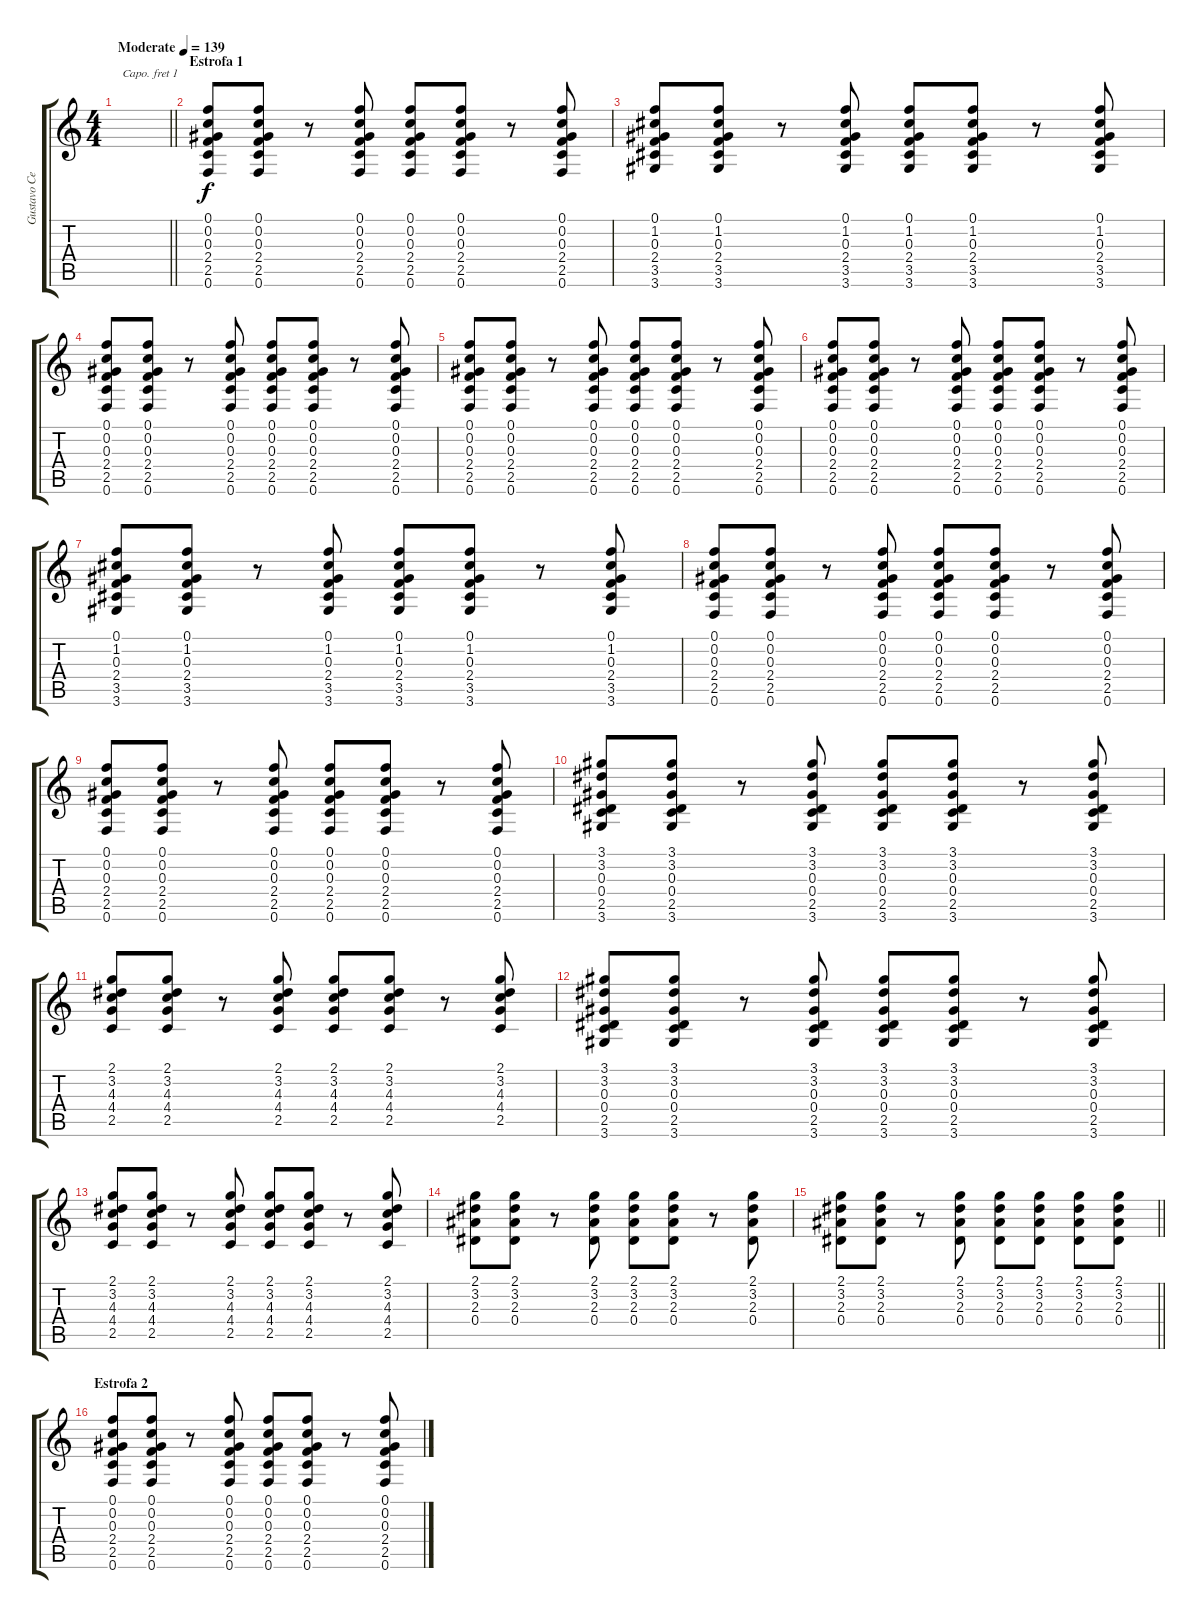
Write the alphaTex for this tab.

\track ("Gustavo Cerati (Gtr Ritmica)" "Gustavo Ce") {instrument electricguitarclean}
\staff {score tabs}
\capo 1
\tuning (E4 B3 G3 D3 A2 E2) {hide}
\ts (4 4)
\tempo (139 "Moderate")
\clef g2
\barLineRight lightlight
\ks c
|
\section ("" "Estrofa 1")
(0.1 0.2 0.3 2.4 2.5 0.6).8 (0.1 0.2 0.3 2.4 2.5 0.6).8 r.8 (0.1 0.2 0.3 2.4 2.5 0.6).8 (0.1 0.2 0.3 2.4 2.5 0.6).8 (0.1 0.2 0.3 2.4 2.5 0.6).8 r.8 (0.1 0.2 0.3 2.4 2.5 0.6).8 |
(0.1 1.2 0.3 2.4 3.5 3.6).8 (0.1 1.2 0.3 2.4 3.5 3.6).8 r.8 (0.1 1.2 0.3 2.4 3.5 3.6).8 (0.1 1.2 0.3 2.4 3.5 3.6).8 (0.1 1.2 0.3 2.4 3.5 3.6).8 r.8 (0.1 1.2 0.3 2.4 3.5 3.6).8 |
(0.1 0.2 0.3 2.4 2.5 0.6).8 (0.1 0.2 0.3 2.4 2.5 0.6).8 r.8 (0.1 0.2 0.3 2.4 2.5 0.6).8 (0.1 0.2 0.3 2.4 2.5 0.6).8 (0.1 0.2 0.3 2.4 2.5 0.6).8 r.8 (0.1 0.2 0.3 2.4 2.5 0.6).8 |
(0.1 0.2 0.3 2.4 2.5 0.6).8 (0.1 0.2 0.3 2.4 2.5 0.6).8 r.8 (0.1 0.2 0.3 2.4 2.5 0.6).8 (0.1 0.2 0.3 2.4 2.5 0.6).8 (0.1 0.2 0.3 2.4 2.5 0.6).8 r.8 (0.1 0.2 0.3 2.4 2.5 0.6).8 |
(0.1 0.2 0.3 2.4 2.5 0.6).8 (0.1 0.2 0.3 2.4 2.5 0.6).8 r.8 (0.1 0.2 0.3 2.4 2.5 0.6).8 (0.1 0.2 0.3 2.4 2.5 0.6).8 (0.1 0.2 0.3 2.4 2.5 0.6).8 r.8 (0.1 0.2 0.3 2.4 2.5 0.6).8 |
(0.1 1.2 0.3 2.4 3.5 3.6).8 (0.1 1.2 0.3 2.4 3.5 3.6).8 r.8 (0.1 1.2 0.3 2.4 3.5 3.6).8 (0.1 1.2 0.3 2.4 3.5 3.6).8 (0.1 1.2 0.3 2.4 3.5 3.6).8 r.8 (0.1 1.2 0.3 2.4 3.5 3.6).8 |
(0.1 0.2 0.3 2.4 2.5 0.6).8 (0.1 0.2 0.3 2.4 2.5 0.6).8 r.8 (0.1 0.2 0.3 2.4 2.5 0.6).8 (0.1 0.2 0.3 2.4 2.5 0.6).8 (0.1 0.2 0.3 2.4 2.5 0.6).8 r.8 (0.1 0.2 0.3 2.4 2.5 0.6).8 |
(0.1 0.2 0.3 2.4 2.5 0.6).8 (0.1 0.2 0.3 2.4 2.5 0.6).8 r.8 (0.1 0.2 0.3 2.4 2.5 0.6).8 (0.1 0.2 0.3 2.4 2.5 0.6).8 (0.1 0.2 0.3 2.4 2.5 0.6).8 r.8 (0.1 0.2 0.3 2.4 2.5 0.6).8 |
(3.1 3.2 0.3 0.4 2.5 3.6).8 (3.1 3.2 0.3 0.4 2.5 3.6).8 r.8 (3.1 3.2 0.3 0.4 2.5 3.6).8 (3.1 3.2 0.3 0.4 2.5 3.6).8 (3.1 3.2 0.3 0.4 2.5 3.6).8 r.8 (3.1 3.2 0.3 0.4 2.5 3.6).8 |
(2.1 3.2 4.3 4.4 2.5).8 (2.1 3.2 4.3 4.4 2.5).8 r.8 (2.1 3.2 4.3 4.4 2.5).8 (2.1 3.2 4.3 4.4 2.5).8 (2.1 3.2 4.3 4.4 2.5).8 r.8 (2.1 3.2 4.3 4.4 2.5).8 |
(3.1 3.2 0.3 0.4 2.5 3.6).8 (3.1 3.2 0.3 0.4 2.5 3.6).8 r.8 (3.1 3.2 0.3 0.4 2.5 3.6).8 (3.1 3.2 0.3 0.4 2.5 3.6).8 (3.1 3.2 0.3 0.4 2.5 3.6).8 r.8 (3.1 3.2 0.3 0.4 2.5 3.6).8 |
(2.1 3.2 4.3 4.4 2.5).8 (2.1 3.2 4.3 4.4 2.5).8 r.8 (2.1 3.2 4.3 4.4 2.5).8 (2.1 3.2 4.3 4.4 2.5).8 (2.1 3.2 4.3 4.4 2.5).8 r.8 (2.1 3.2 4.3 4.4 2.5).8 |
(2.1 3.2 2.3 0.4).8 (2.1 3.2 2.3 0.4).8 r.8 (2.1 3.2 2.3 0.4).8 (2.1 3.2 2.3 0.4).8 (2.1 3.2 2.3 0.4).8 r.8 (2.1 3.2 2.3 0.4).8 |
\barLineRight lightlight
(2.1 3.2 2.3 0.4).8 (2.1 3.2 2.3 0.4).8 r.8 (2.1 3.2 2.3 0.4).8 (2.1 3.2 2.3 0.4).8 (2.1 3.2 2.3 0.4).8 (2.1 3.2 2.3 0.4).8 (2.1 3.2 2.3 0.4).8 |
\section ("" "Estrofa 2")
(0.1 0.2 0.3 2.4 2.5 0.6).8 (0.1 0.2 0.3 2.4 2.5 0.6).8 r.8 (0.1 0.2 0.3 2.4 2.5 0.6).8 (0.1 0.2 0.3 2.4 2.5 0.6).8 (0.1 0.2 0.3 2.4 2.5 0.6).8 r.8 (0.1 0.2 0.3 2.4 2.5 0.6).8
